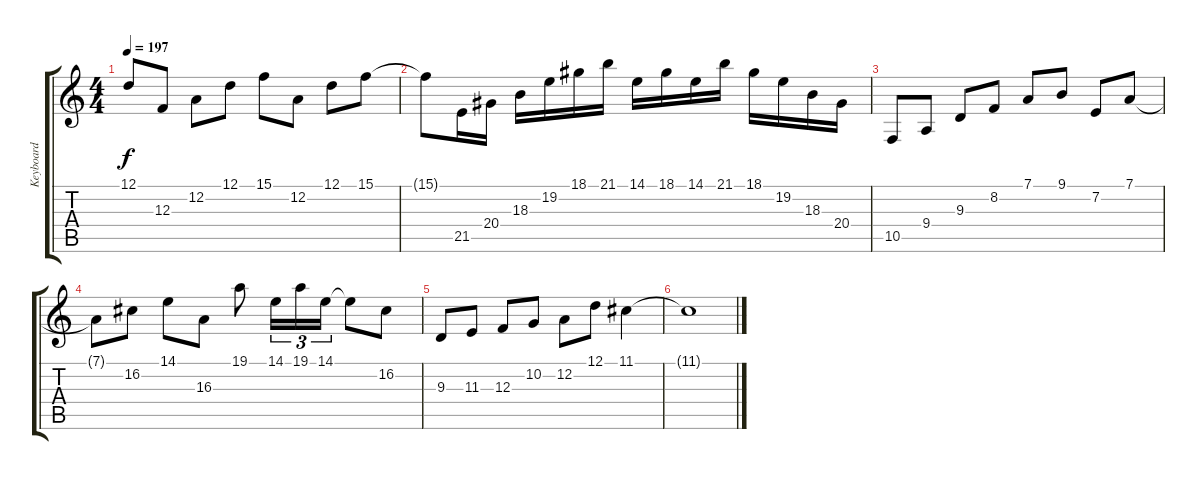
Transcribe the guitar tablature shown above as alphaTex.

\track ("Keyboard" "Keyboard") {instrument orchestrahit}
\staff {score tabs}
\tuning (D4 A3 F3 C3 G2 D2) {hide}
\ts (4 4)
\tempo 197
\clef g2
\ks c
12.1.8{dy f instrument overdrivenguitar} 12.3.8 12.2.8 12.1.8 15.1.8 12.2.8 12.1.8 15.1.8 |
15.1{t}.8{instrument overdrivenguitar} 21.5.16 20.4.16 18.3.16 19.2.16 18.1.16 21.1.16 14.1.16 18.1.16 14.1.16 21.1.16 18.1.16 19.2.16 18.3.16 20.4.16 |
10.5.8{instrument overdrivenguitar} 9.4.8 9.3.8 8.2.8 7.1.8 9.1.8 7.2.8 7.1.8 |
7.1{t}.8{instrument overdrivenguitar} 16.2.8 14.1.8 16.3.8 19.1.8 14.1.16{tu (3 2)} 19.1.16{tu (3 2)} 14.1.16{tu (3 2)} 14.1{t}.8 16.2.8 |
9.3.8{instrument overdrivenguitar} 11.3.8 12.3.8 10.2.8 12.2.8 12.1.8 11.1.4 |
11.1{t}.1
